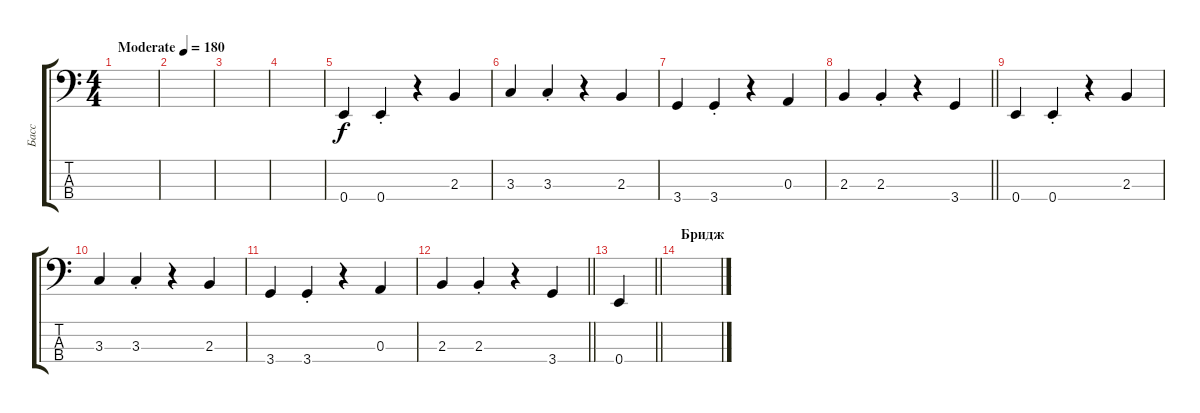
\track ("Басс" "Басс") {instrument electricbasspick}
\staff {score tabs}
\tuning (G2 D2 A1 E1) {hide}
\ts (4 4)
\tempo (180 "Moderate")
\clef f4
\ks c
|
|
|
|
0.4.4 0.4{st}.4 r.4 2.3.4 |
3.3.4 3.3{st}.4 r.4 2.3.4 |
3.4.4 3.4{st}.4 r.4 0.3.4 |
\barLineRight lightlight
2.3.4 2.3{st}.4 r.4 3.4.4 |
0.4.4 0.4{st}.4 r.4 2.3.4 |
3.3.4 3.3{st}.4 r.4 2.3.4 |
3.4.4 3.4{st}.4 r.4 0.3.4 |
\barLineRight lightlight
2.3.4 2.3{st}.4 r.4 3.4.4 |
\barLineRight lightlight
0.4.4 |
\section ("" "Бридж")
